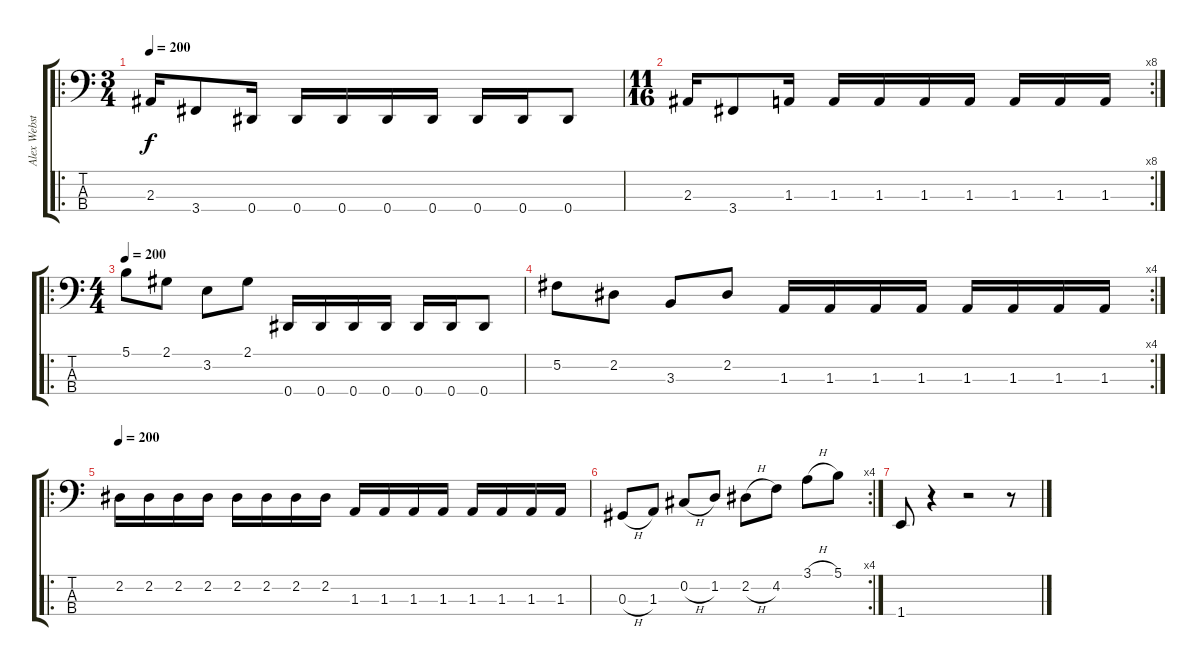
\track ("Alex Webster" "Alex Webst") {instrument electricbasspick}
\staff {score tabs}
\tuning (Gb2 Db2 Ab1 Eb1) {hide}
\ro
\ts (3 4)
\tempo 200
\clef f4
\ks c
2.3.16{dy f} 3.4.8 0.4.16 0.4.16 0.4.16 0.4.16 0.4.16 0.4.16 0.4.16 0.4.8 |
\rc 8
\ts (11 16)
2.3.16 3.4.8 1.3.16 1.3.16 1.3.16 1.3.16 1.3.16 1.3.16 1.3.16 1.3.16 |
\ro
\ts (4 4)
\tempo 200
5.1.8 2.1.8 3.2.8 2.1.8 0.4.16 0.4.16 0.4.16 0.4.16 0.4.16 0.4.16 0.4.8 |
\rc 4
5.2.8 2.2.8 3.3.8 2.2.8 1.3.16 1.3.16 1.3.16 1.3.16 1.3.16 1.3.16 1.3.16 1.3.16 |
\ro
\tempo 200
2.2.16 2.2.16 2.2.16 2.2.16 2.2.16 2.2.16 2.2.16 2.2.16 1.3.16 1.3.16 1.3.16 1.3.16 1.3.16 1.3.16 1.3.16 1.3.16 |
\rc 4
0.3{h}.8 1.3.8 0.2{h}.8 1.2.8 2.2{h}.8 4.2.8 3.1{h}.8 5.1.8 |
1.4.8 r.4 r.2 r.8
